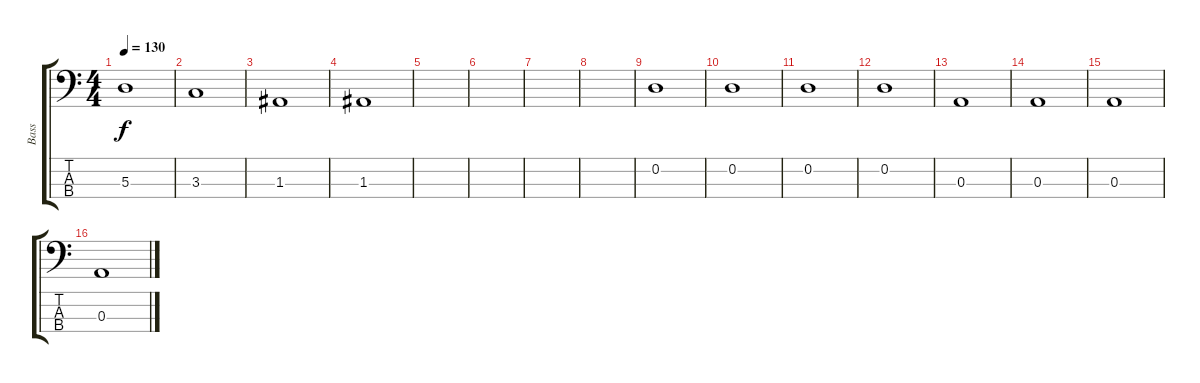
\track ("Bass" "Bass") {instrument electricbassfinger}
\staff {score tabs}
\tuning (G2 D2 A1 E1) {hide}
\ts (4 4)
\tempo 130
\clef f4
\ks c
5.3.1{dy f} |
3.3.1 |
1.3.1 |
1.3.1 |
|
|
|
|
0.2.1 |
0.2.1 |
0.2.1 |
0.2.1 |
0.3.1 |
0.3.1 |
0.3.1 |
0.3.1
